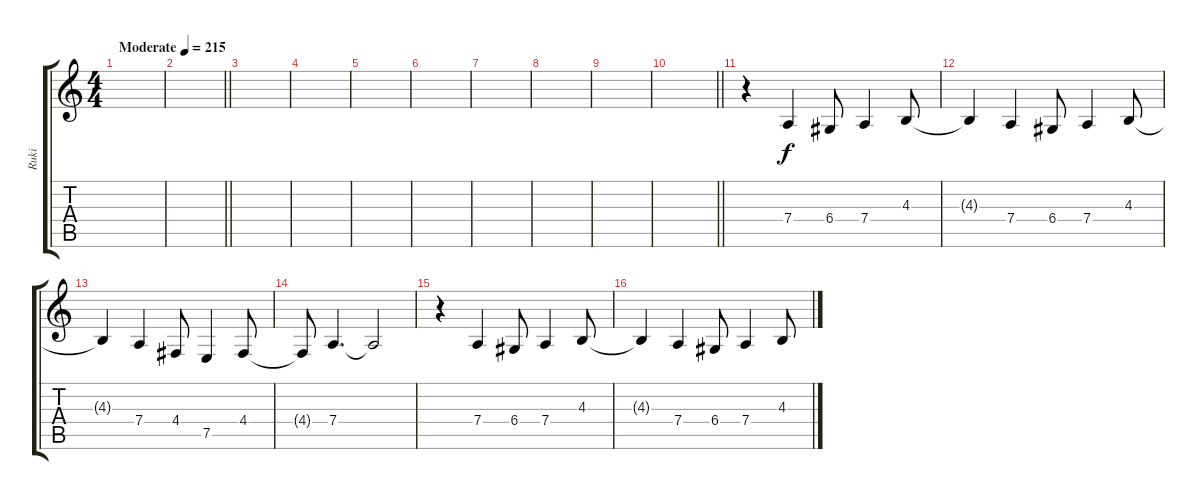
\track ("Ruki" "Ruki") {instrument lead6voice}
\staff {score tabs}
\tuning (E4 B3 G3 D3 A2 E2) {hide}
\ts (4 4)
\tempo (215 "Moderate")
\clef g2
\ks c
|
\barLineRight lightlight
|
|
|
|
|
|
|
|
\barLineRight lightlight
|
r.4 7.4.4 6.4.8 7.4.4 4.3.8 |
4.3{t}.4 7.4.4 6.4.8 7.4.4 4.3.8 |
4.3{t}.4 7.4.4 4.4.8 7.5.4 4.4.8 |
4.4{t}.8 7.4.4{d} 7.4{t}.2 |
r.4 7.4.4 6.4.8 7.4.4 4.3.8 |
4.3{t}.4 7.4.4 6.4.8 7.4.4 4.3.8
